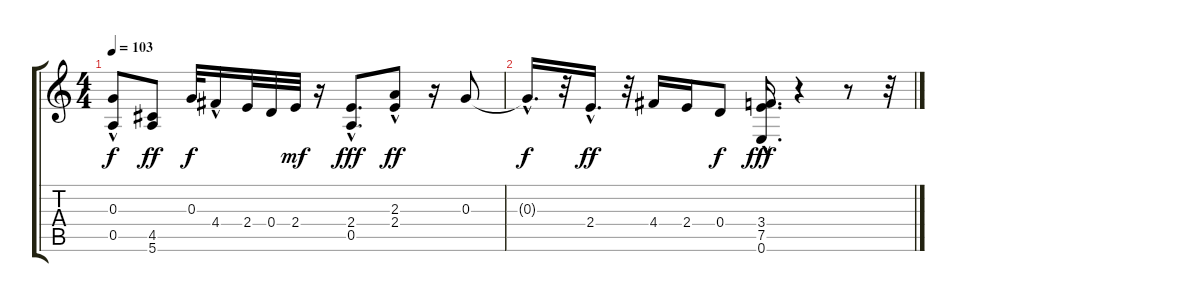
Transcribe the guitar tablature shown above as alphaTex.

\track "" {instrument distortionguitar}
\staff {score tabs}
\tuning (E4 B3 G3 D3 A2 E2) {hide}
\ts (4 4)
\tempo 103
\clef g2
\ks c
(0.3{t} 0.5{hac t}).8{dy f} (4.5 5.6).8{dy ff} 0.3.32{dy f} 4.4{hac}.16 2.4.32 0.4.32 2.4.32{dy mf} r.16 (2.4{hac} 0.5).8{d dy fff} (2.3 2.4{hac}).8{dy ff} r.16 0.3.8 |
0.3{hac t}.16{d dy f} r.32 2.4{hac}.16{d dy ff} r.32 4.4.16 2.4.16 0.4.8{dy f} (3.4{hac} 7.5{hac} 0.6{hac}).16{d dy fff} r.4 r.8 r.32
